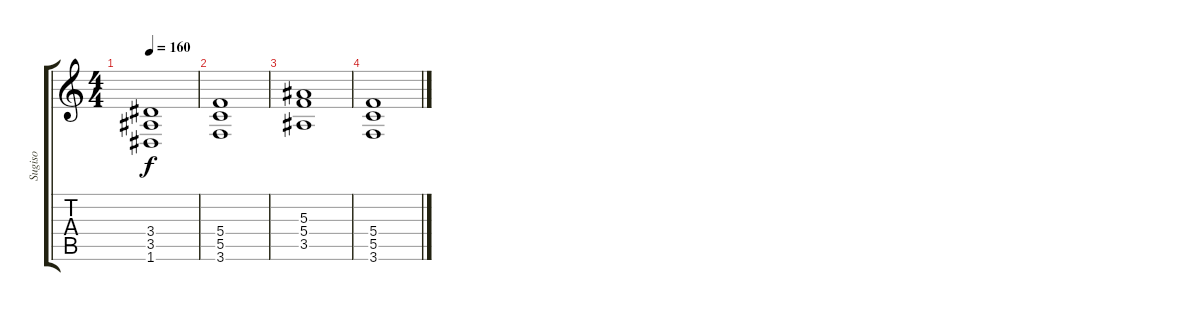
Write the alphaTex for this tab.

\track ("Sugiso" "Sugiso") {instrument distortionguitar}
\staff {score tabs}
\tuning (D4 A3 F3 C3 G2 D2) {hide}
\ts (4 4)
\tempo 160
\clef g2
\ks c
(3.4 3.5 1.6).1{dy f} |
(5.4 5.5 3.6).1 |
(5.3 5.4 3.5).1 |
(5.4 5.5 3.6).1
